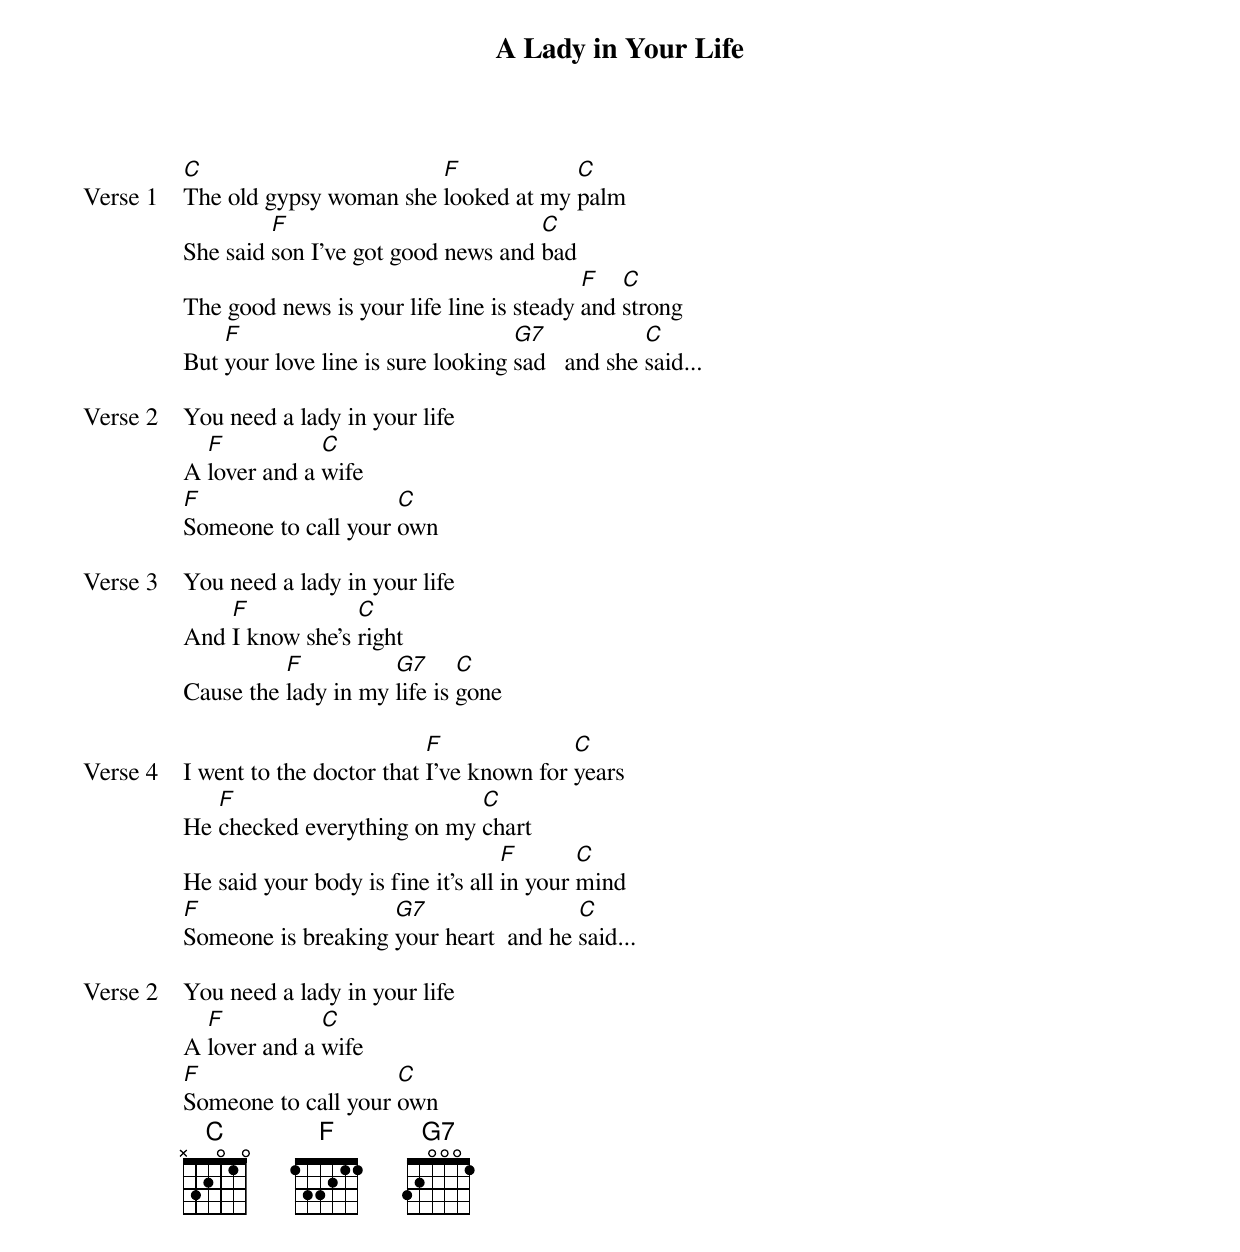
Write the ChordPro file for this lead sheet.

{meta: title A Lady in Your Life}
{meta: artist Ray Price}
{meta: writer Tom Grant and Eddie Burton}

{start_of_verse: Verse 1}
[C]The old gypsy woman she [F]looked at my [C]palm
She said [F]son I’ve got good news and [C]bad
The good news is your life line is steady [F]and [C]strong
But [F]your love line is sure looking [G7]sad   and she [C]said...
{end_of_verse}

{start_of_verse: Verse 2}
You need a lady in your life
A [F]lover and a [C]wife
[F]Someone to call your [C]own
{end_of_verse}

{start_of_verse: Verse 3}
You need a lady in your life
And [F]I know she’s [C]right
Cause the [F]lady in my [G7]life is [C]gone
{end_of_verse}

{start_of_verse: Verse 4}
I went to the doctor that [F]I’ve known for [C]years
He [F]checked everything on my [C]chart
He said your body is fine it’s all [F]in your [C]mind
[F]Someone is breaking [G7]your heart  and he [C]said...
{end_of_verse}

{start_of_verse: Verse 2}
You need a lady in your life
A [F]lover and a [C]wife
[F]Someone to call your [C]own
{end_of_verse}
